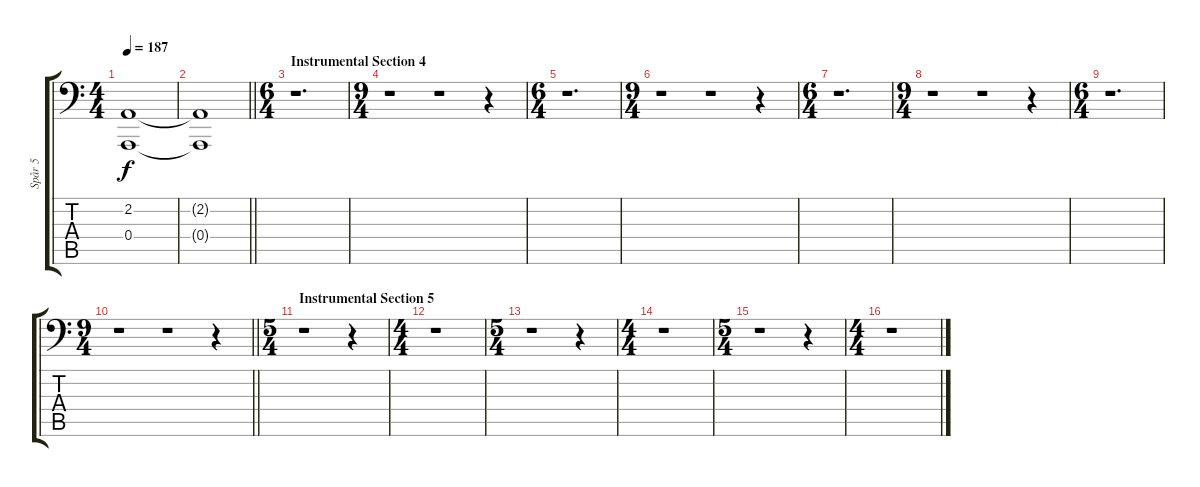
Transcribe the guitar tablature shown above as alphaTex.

\track ("Spår 5" "Spår 5") {instrument stringensemble1}
\staff {score tabs}
\tuning (C3 G2 D2 A1 E1 B0) {hide}
\ts (4 4)
\tempo 187
\clef f4
\ks c
(2.2{t} 0.4{t}).1{dy f} |
\barLineRight lightlight
(2.2{t} 0.4{t}).1 |
\ts (6 4)
\section ("" "Instrumental Section 4")
r.1{d} |
\ts (9 4)
r.1 r.1 r.4 |
\ts (6 4)
r.1{d} |
\ts (9 4)
r.1 r.1 r.4 |
\ts (6 4)
r.1{d} |
\ts (9 4)
r.1 r.1 r.4 |
\ts (6 4)
r.1{d} |
\ts (9 4)
\barLineRight lightlight
r.1 r.1 r.4 |
\ts (5 4)
\section ("" "Instrumental Section 5")
r.1 r.4 |
\ts (4 4)
r.1 |
\ts (5 4)
r.1 r.4 |
\ts (4 4)
r.1 |
\ts (5 4)
r.1 r.4 |
\ts (4 4)
r.1
